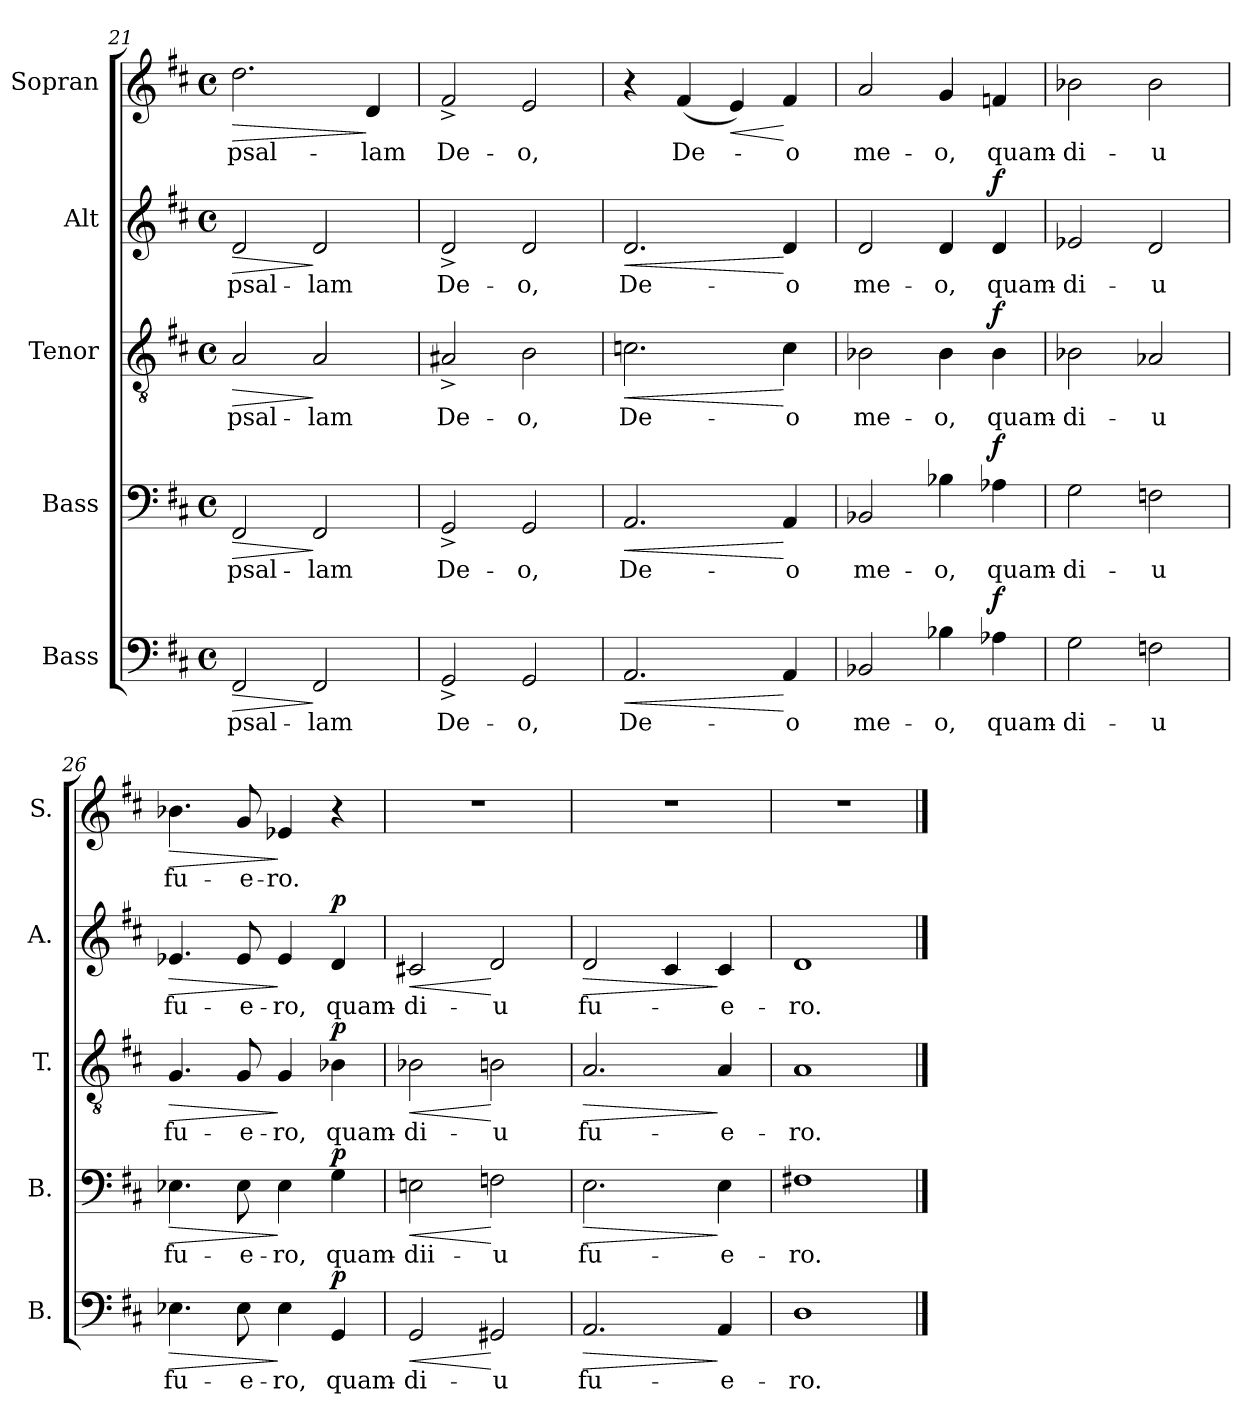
**kern	**text	**dynam	**kern	**text	**dynam	**kern	**text	**dynam	**kern	**text	**dynam	**kern	**text	**dynam
*part5	*part5	*part5	*part4	*part4	*part4	*part3	*part3	*part3	*part2	*part2	*part2	*part1	*part1	*part1
*staff5	*staff5	*staff5	*staff4	*staff4	*staff4	*staff3	*staff3	*staff3	*staff2	*staff2	*staff2	*staff1	*staff1	*staff1
*I"Bass	*	*	*I"Bass	*	*	*I"Tenor	*	*	*I"Alt	*	*	*I"Sopran	*	*
*I'B.	*	*	*I'B.	*	*	*I'T.	*	*	*I'A.	*	*	*I'S.	*	*
!!LO:PB:g=z
*clefF4	*	*	*clefF4	*	*	*clefGv2	*	*	*clefG2	*	*	*clefG2	*	*
*k[f#c#]	*	*	*k[f#c#]	*	*	*k[f#c#]	*	*	*k[f#c#]	*	*	*k[f#c#]	*	*
*D:	*	*	*D:	*	*	*D:	*	*	*D:	*	*	*D:	*	*
*M4/4	*	*	*M4/4	*	*	*M4/4	*	*	*M4/4	*	*	*M4/4	*	*
*met(c)	*	*	*met(c)	*	*	*met(c)	*	*	*met(c)	*	*	*met(c)	*	*
=21	=21	=21	=21	=21	=21	=21	=21	=21	=21	=21	=21	=21	=21	=21
!	!LO:LY:b	!LO:HP:b	!	!LO:LY:b	!LO:HP:b	!	!LO:LY:b	!LO:HP:b	!	!LO:LY:b	!LO:HP:b	!	!LO:LY:b	!LO:HP:b
2FF#/	psal-	>	2FF#/	psal-	>	2A/	psal-	>	2d/	psal-	>	2.dd\	psal-	>
!	!LO:LY:b	!	!	!LO:LY:b	!	!	!LO:LY:b	!	!	!LO:LY:b	!	!	!	!
2FF#/	-lam	]	2FF#/	-lam	]	2A/	-lam	]	2d/	-lam	]	.	.	.
!	!	!	!	!	!	!	!	!	!	!	!	!	!LO:LY:b	!
.	.	.	.	.	.	.	.	.	.	.	.	4d/	-lam	]
=22	=22	=22	=22	=22	=22	=22	=22	=22	=22	=22	=22	=22	=22	=22
!	!LO:LY:b	!	!	!LO:LY:b	!	!	!LO:LY:b	!	!	!LO:LY:b	!	!	!LO:LY:b	!
2GG^>/	De-	.	2GG^>/	De-	.	2A#X^>/	De-	.	2d^>/	De-	.	2f#^>/	De-	.
!	!LO:LY:b	!	!	!LO:LY:b	!	!	!LO:LY:b	!	!	!LO:LY:b	!	!	!LO:LY:b	!
2GG/	-o,	.	2GG/	-o,	.	2B\	-o,	.	2d/	-o,	.	2e/	-o,	.
=23	=23	=23	=23	=23	=23	=23	=23	=23	=23	=23	=23	=23	=23	=23
!	!LO:LY:b	!LO:HP:b	!	!LO:LY:b	!LO:HP:b	!	!LO:LY:b	!LO:HP:b	!	!LO:LY:b	!LO:HP:b	!	!	!
2.AA/	De-	<	2.AA/	De-	<	2.cn\	De-	<	2.d/	De-	<	4r	.	.
!	!	!	!	!	!	!	!	!	!	!	!	!	!LO:LY:b	!
.	.	.	.	.	.	.	.	.	.	.	.	(<4f#/	De-	.
!	!	!	!	!	!	!	!	!	!	!	!	!	!	!LO:HP:b
.	.	.	.	.	.	.	.	.	.	.	.	4e/)	.	<
!	!LO:LY:b	!	!	!LO:LY:b	!	!	!LO:LY:b	!	!	!LO:LY:b	!	!	!LO:LY:b	!
4AA/	-o	[	4AA/	-o	[	4c\	-o	[	4d/	-o	[	4f#/	-o	[
=24	=24	=24	=24	=24	=24	=24	=24	=24	=24	=24	=24	=24	=24	=24
!	!LO:LY:b	!	!	!LO:LY:b	!	!	!LO:LY:b	!	!	!LO:LY:b	!	!	!LO:LY:b	!
2BB-X/	me-	.	2BB-X/	me-	.	2B-X\	me-	.	2d/	me-	.	2a/	me-	.
!	!LO:LY:b	!	!	!LO:LY:b	!	!	!LO:LY:b	!	!	!LO:LY:b	!	!	!LO:LY:b	!
4B-X\	-o,	.	4B-X\	-o,	.	4B-\	-o,	.	4d/	-o,	.	4g/	-o,	.
!	!LO:LY:b	!LO:DY:a	!	!LO:LY:b	!LO:DY:a	!	!LO:LY:b	!LO:DY:a	!	!LO:LY:b	!LO:DY:a	!	!LO:LY:b	!
4A-X\	quam-	f	4A-X\	quam-	f	4B-\	quam-	f	4d/	quam-	f	4fn/	quam-	.
=25	=25	=25	=25	=25	=25	=25	=25	=25	=25	=25	=25	=25	=25	=25
!	!LO:LY:b	!	!	!LO:LY:b	!	!	!LO:LY:b	!	!	!LO:LY:b	!	!	!LO:LY:b	!
2G\	-di-	.	2G\	-di-	.	2B-X\	-di-	.	2e-X/	-di-	.	2b-X\	-di-	.
!	!LO:LY:b	!	!	!LO:LY:b	!	!	!LO:LY:b	!	!	!LO:LY:b	!	!	!LO:LY:b	!
2Fn\	-u	.	2Fn\	-u	.	2A-X/	-u	.	2d/	-u	.	2b-\	-u	.
!!LO:LB:g=z
=26	=26	=26	=26	=26	=26	=26	=26	=26	=26	=26	=26	=26	=26	=26
!	!LO:LY:b	!LO:HP:b	!	!LO:LY:b	!LO:HP:b	!	!LO:LY:b	!LO:HP:b	!	!LO:LY:b	!LO:HP:b	!	!LO:LY:b	!LO:HP:b
4.E-X\	fu-	>	4.E-X\	fu-	>	4.G/	fu-	>	4.e-X/	fu-	>	4.b-X\	fu-	>
!	!LO:LY:b	!	!	!LO:LY:b	!	!	!LO:LY:b	!	!	!LO:LY:b	!	!	!LO:LY:b	!
8E-\	-e-	.	8E-\	-e-	.	8G/	-e-	.	8e-/	-e-	.	8g/	-e-	.
!	!LO:LY:b	!	!	!LO:LY:b	!	!	!LO:LY:b	!	!	!LO:LY:b	!	!	!LO:LY:b	!
4E-\	-ro,	]	4E-\	-ro,	]	4G/	-ro,	]	4e-/	-ro,	]	4e-X/	-ro.	]
!	!LO:LY:b	!LO:DY:a	!	!LO:LY:b	!LO:DY:a	!	!LO:LY:b	!LO:DY:a	!	!LO:LY:b	!LO:DY:a	!	!	!
4GG/	quam-	p	4G\	quam-	p	4B-X\	quam-	p	4d/	quam-	p	4r	.	.
=27	=27	=27	=27	=27	=27	=27	=27	=27	=27	=27	=27	=27	=27	=27
!	!LO:LY:b	!LO:HP:b	!	!LO:LY:b	!LO:HP:b	!	!LO:LY:b	!LO:HP:b	!	!LO:LY:b	!LO:HP:b	!	!	!
2GG/	-di-	<	2En\	-dii-	<	2B-X\	-di-	<	2c#X/	-di-	<	1r	.	.
!	!LO:LY:b	!	!	!LO:LY:b	!	!	!LO:LY:b	!	!	!LO:LY:b	!	!	!	!
2GG#X/	-u	[	2Fn\	-u	[	2Bn\	-u	[	2d/	-u	[	.	.	.
=28	=28	=28	=28	=28	=28	=28	=28	=28	=28	=28	=28	=28	=28	=28
!	!LO:LY:b	!LO:HP:b	!	!LO:LY:b	!LO:HP:b	!	!LO:LY:b	!LO:HP:b	!	!LO:LY:b	!LO:HP:b	!	!	!
2.AA/	fu-	>	2.E\	fu-	>	2.A/	fu-	>	2d/	fu-	>	1r	.	.
.	.	.	.	.	.	.	.	.	4c#/	.	.	.	.	.
!	!LO:LY:b	!	!	!LO:LY:b	!	!	!LO:LY:b	!	!	!LO:LY:b	!	!	!	!
4AA/	-e-	]	4E\	-e-	]	4A/	-e-	]	4c#/	-e-	]	.	.	.
=29	=29	=29	=29	=29	=29	=29	=29	=29	=29	=29	=29	=29	=29	=29
!	!LO:LY:b	!	!	!LO:LY:b	!	!	!LO:LY:b	!	!	!LO:LY:b	!	!	!	!
1D	-ro.	.	1F#X	-ro.	.	1A	-ro.	.	1d	-ro.	.	1r	.	.
==	==	==	==	==	==	==	==	==	==	==	==	==	==	==
*-	*-	*-	*-	*-	*-	*-	*-	*-	*-	*-	*-	*-	*-	*-
